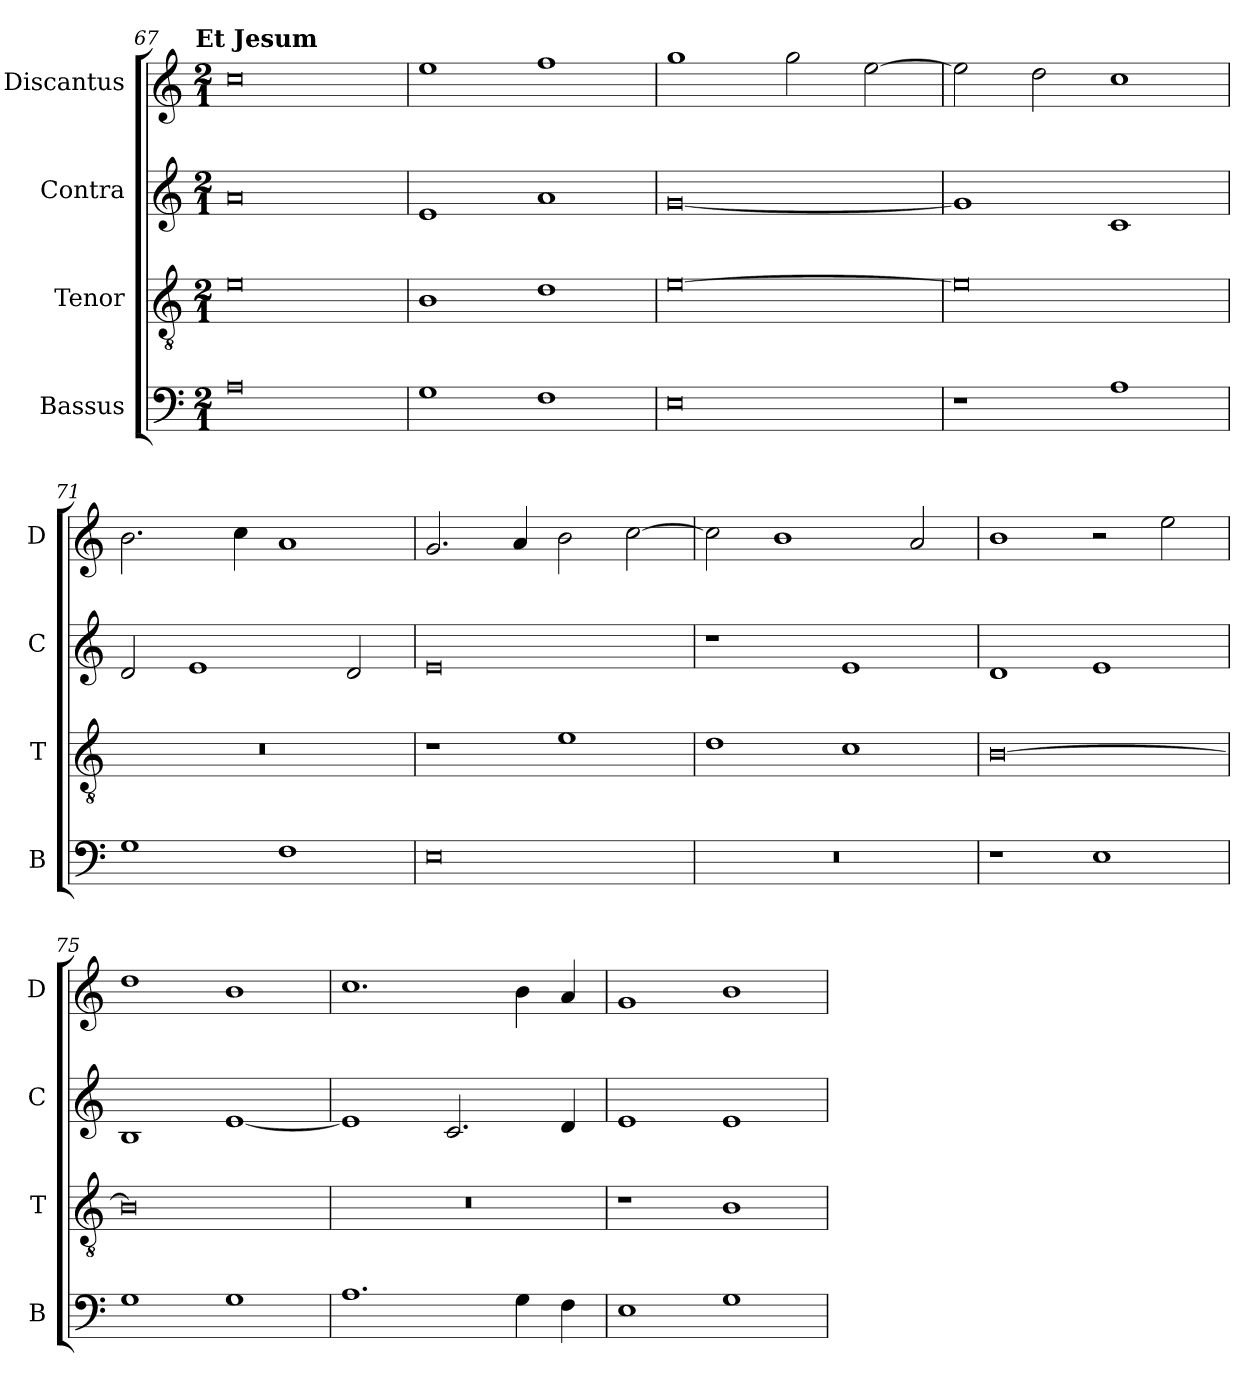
**kern	**kern	**kern	**kern
*part4	*part3	*part2	*part1
*staff4	*staff3	*staff2	*staff1
*I"Bassus	*I"Tenor	*I"Contra	*I"Discantus
*I'B	*I'T	*I'C	*I'D
!!LO:LB:g=z
*clefF4	*clefGv2	*clefG2	*clefG2
*k[]	*k[]	*k[]	*k[]
!!LO:TX:omd:t=Et Jesum
*M2/1	*M2/1	*M2/1	*M2/1
=67	=67	=67	=67
0A	0e	0a	0cc
=68	=68	=68	=68
1G	1B	1e	1ee
1F	1d	1a	1ff
=69	=69	=69	=69
0E	[0e	[0g	1gg
.	.	.	2gg\
.	.	.	[2ee\
=70	=70	=70	=70
1r	0e]	1g]	2ee\]
.	.	.	2dd\
1A	.	1c	1cc
=71	=71	=71	=71
1G	0r	2d/	2.b\
.	.	1e	.
.	.	.	4cc\
1F	.	.	1a
.	.	2d/	.
=72	=72	=72	=72
0E	1r	0e	2.g/
.	.	.	4a/
.	1e	.	2b\
.	.	.	[2cc\
=73	=73	=73	=73
0r	1d	1r	2cc\]
.	.	.	1b
.	1c	1e	.
.	.	.	2a/
=74	=74	=74	=74
1r	[0B	1d	1b
1E	.	1e	2r
.	.	.	2ee\
=75	=75	=75	=75
1G	0B]	1B	1dd
1G	.	[1e	1b
=76	=76	=76	=76
1.A	0r	1e]	1.cc
.	.	2.c/	.
4G\	.	.	4b\
4F\	.	4d/	4a/
=77	=77	=77	=77
1E	1r	1e	1g
1G	1B	1e	1b
=	=	=	=
*-	*-	*-	*-
